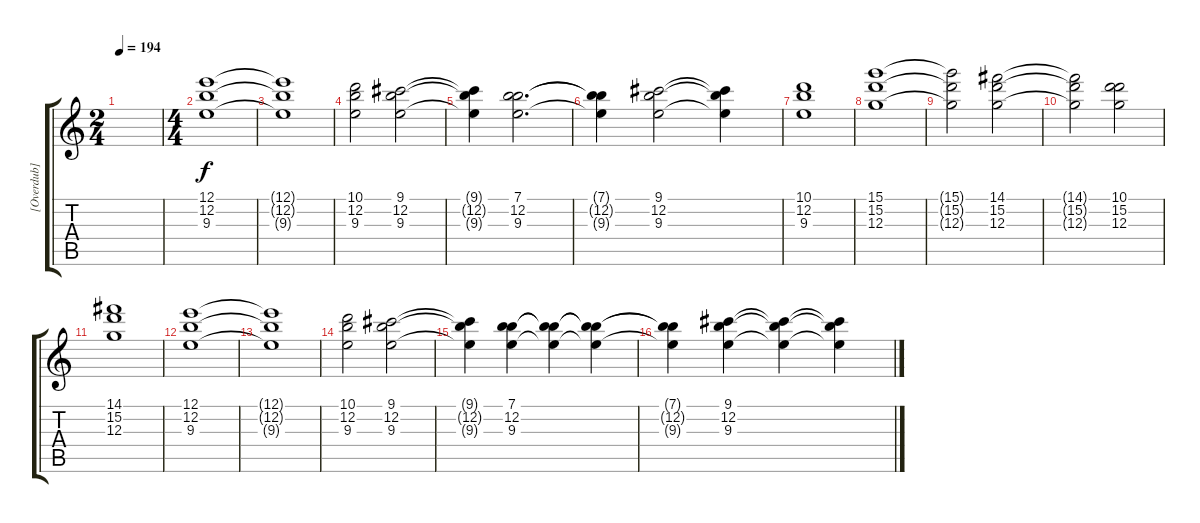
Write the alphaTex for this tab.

\track ("[Overdub]" "[Overdub]") {instrument distortionguitar}
\staff {score tabs}
\tuning (E4 B3 G3 D3 A2 E2) {hide}
\ts (2 4)
\tempo 194
\clef g2
\ks c
|
\ts (4 4)
(12.1 12.2 9.3).1{volume 9 balance 1 instrument lead6voice} |
(12.1{t} 12.2{t} 9.3{t}).1 |
(10.1 12.2 9.3).2 (9.1 12.2 9.3).2 |
(9.1{t} 12.2{t} 9.3{t}).4 (7.1 12.2 9.3).2{d} |
(7.1{t} 12.2{t} 9.3{t}).4 (9.1 12.2 9.3).2 (9.1{t} 12.2{t} 9.3{t}).4 |
(10.1 12.2 9.3).1 |
(15.1 15.2 12.3).1 |
(15.1{t} 15.2{t} 12.3{t}).2 (14.1 15.2 12.3).2 |
(14.1{t} 15.2{t} 12.3{t}).2 (10.1 15.2 12.3).2 |
(14.1 15.2 12.3).1 |
(12.1 12.2 9.3).1 |
(12.1{t} 12.2{t} 9.3{t}).1 |
(10.1 12.2 9.3).2 (9.1 12.2 9.3).2 |
(9.1{t} 12.2{t} 9.3{t}).4 (7.1 12.2 9.3).4{volume 8} (7.1{t} 12.2{t} 9.3{t}).4 (7.1{t} 12.2{t} 9.3{t}).4 |
(7.1{t} 12.2{t} 9.3{t}).4 (9.1 12.2 9.3).4{volume 7} (9.1{t} 12.2{t} 9.3{t}).4 (9.1{t} 12.2{t} 9.3{t}).4
